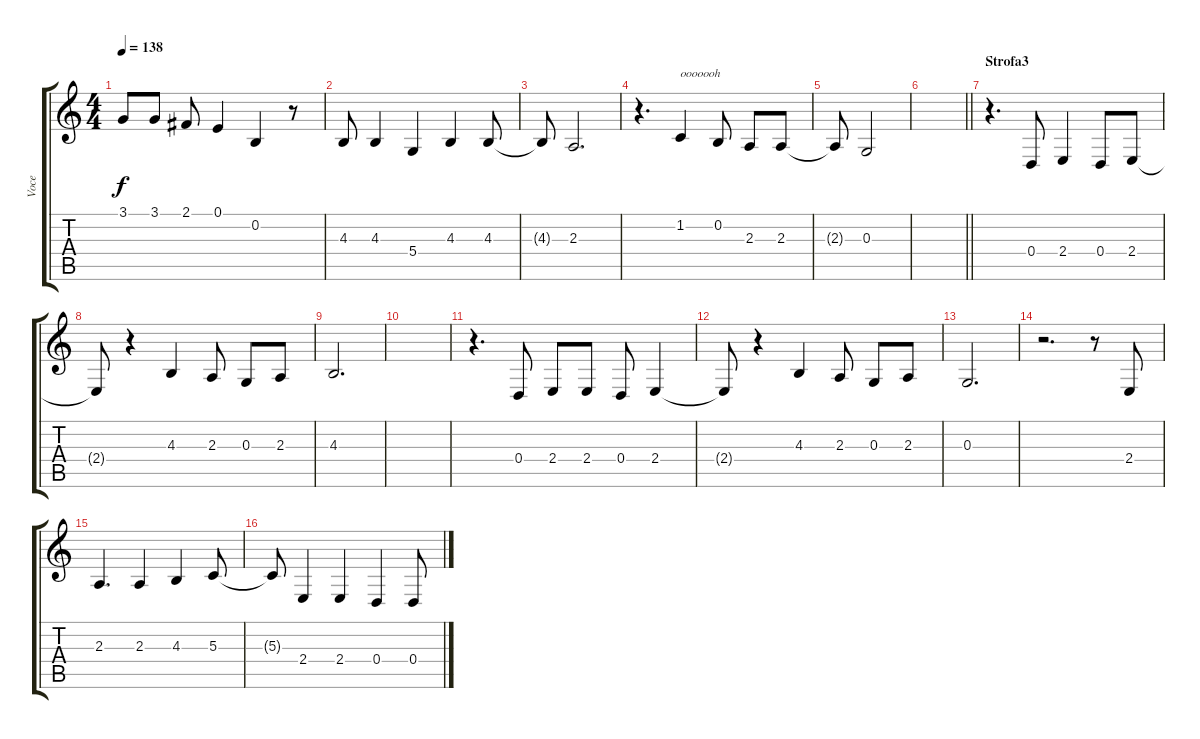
\track ("Voce" "Voce") {instrument trumpet}
\staff {score tabs}
\tuning (E4 B3 G3 D3 A2 E2) {hide}
\ts (4 4)
\tempo 138
\clef g2
\ks c
3.1{t}.8{dy f} 3.1.8 2.1.8 0.1.4 0.2.4 r.8 |
4.3.8 4.3.4 5.4.4 4.3.4 4.3.8 |
4.3{t}.8 2.3.2{d} |
r.4{d} 1.2.4{txt "ooooooh"} 0.2.8 2.3.8 2.3.8 |
2.3{t}.8 0.3.2 |
\barLineRight lightlight
|
\section ("" "Strofa3")
r.4{d} 0.4.8 2.4.4 0.4.8 2.4.8 |
2.4{t}.8 r.4 4.3.4 2.3.8 0.3.8 2.3.8 |
4.3.2{d} |
|
r.4{d} 0.4.8 2.4.8 2.4.8 0.4.8 2.4.4 |
2.4{t}.8 r.4 4.3.4 2.3.8 0.3.8 2.3.8 |
0.3.2{d} |
r.2{d} r.8 2.4.8 |
2.3.4{d} 2.3.4 4.3.4 5.3.8 |
5.3{t}.8 2.4.4 2.4.4 0.4.4 0.4.8
